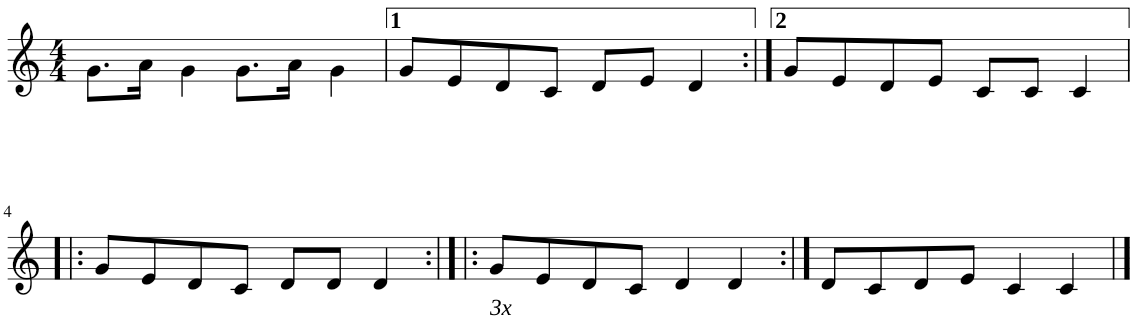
**kern
*part1
*staff1
*I"Piano
*I'Pno
*clefG2
*k[]
*M4/4
=1
8.g\L
16a\Jk
4g\
8.g\L
16a\Jk
4g\
=2
8g/L
8e/
8d/
8c/J
8d/L
8e/J
4d/
=3:|!
8g/L
8e/
8d/
8e/J
8c/L
8c/J
4c/
!!LO:LB:g=z
=4!|:
8g/L
8e/
8d/
8c/J
8d/L
8d/J
4d/
=5:|!|:
!LO:TX:b:i:t=3x
8g/L
8e/
8d/
8c/J
4d/
4d/
=6:|!
8d/L
8c/
8d/
8e/J
4c/
4c/
==
*-
